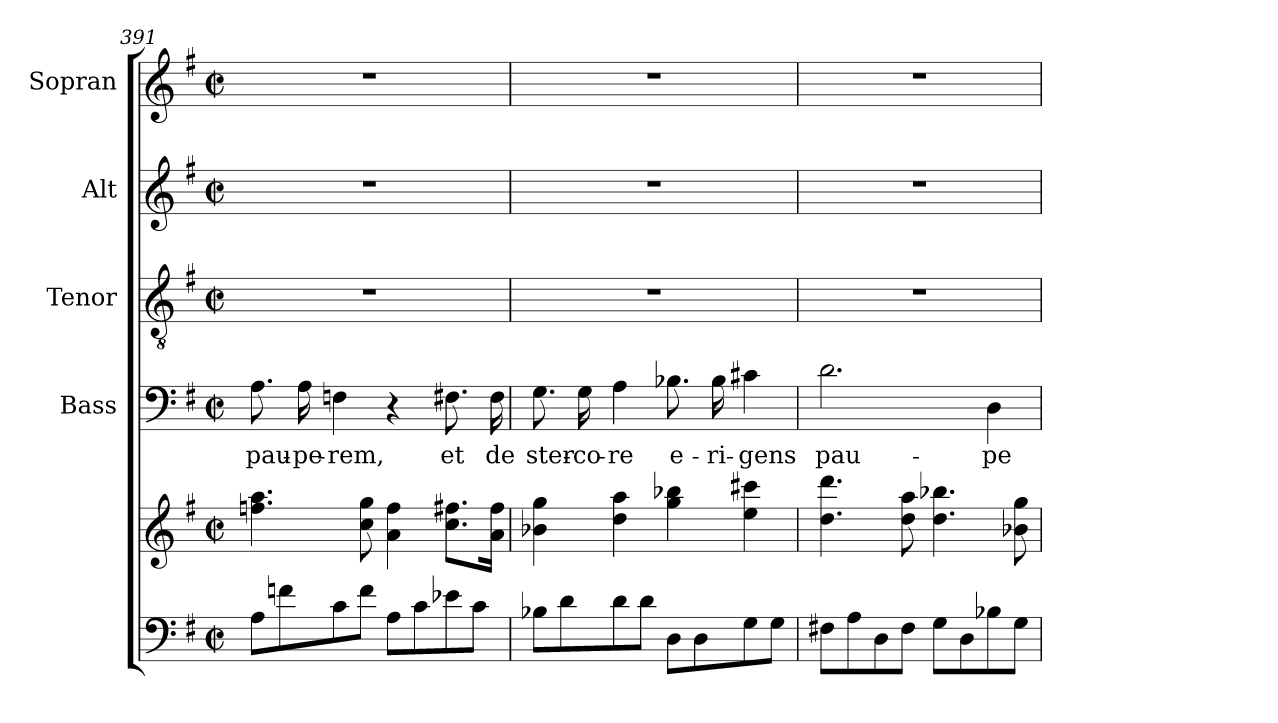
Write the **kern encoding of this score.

**kern	**kern	**kern	**text	**kern	**kern	**kern
*part5	*part5	*part4	*part4	*part3	*part2	*part1
*staff6	*staff5	*staff4	*staff4	*staff3	*staff2	*staff1
*	*	*I"Bass	*	*I"Tenor	*I"Alt	*I"Sopran
*	*	*I'B.	*	*I'T.	*I'A.	*I'S.
!!LO:LB:g=z
*clefF4	*clefG2	*clefF4	*	*clefGv2	*clefG2	*clefG2
*k[f#]	*k[f#]	*k[f#]	*	*k[f#]	*k[f#]	*k[f#]
*G:	*G:	*G:	*	*G:	*G:	*G:
*M2/2	*M2/2	*M2/2	*	*M2/2	*M2/2	*M2/2
*met(c|)	*met(c|)	*met(c|)	*	*met(c|)	*met(c|)	*met(c|)
=391	=391	=391	=391	=391	=391	=391
!	!	!	!LO:LY:b	!	!	!
8A\L	4.ffn\ 4.aa\	8.A\	pau-	1r	1r	1r
8fn\	.	.	.	.	.	.
!	!	!	!LO:LY:b	!	!	!
.	.	16A\	-pe-	.	.	.
!	!	!	!LO:LY:b	!	!	!
8c\	.	4Fn\	-rem,	.	.	.
8f\J	8cc\ 8gg\	.	.	.	.	.
8A\L	4a\ 4ff\	4r	.	.	.	.
8c\	.	.	.	.	.	.
!	!	!	!LO:LY:b	!	!	!
8e-X\	8.cc\ 8.ff#X\L	8.F#X\	et	.	.	.
8c\J	.	.	.	.	.	.
!	!	!	!LO:LY:b	!	!	!
.	16a\ 16ff#\Jk	16F#\	de	.	.	.
=392	=392	=392	=392	=392	=392	=392
!	!	!	!LO:LY:b	!	!	!
8B-X\L	4b-X\ 4gg\	8.G\	ster-	1r	1r	1r
8d\	.	.	.	.	.	.
!	!	!	!LO:LY:b	!	!	!
.	.	16G\	-co-	.	.	.
!	!	!	!LO:LY:b	!	!	!
8d\	4dd\ 4aa\	4A\	-re	.	.	.
8d\J	.	.	.	.	.	.
!	!	!	!LO:LY:b	!	!	!
8D\L	4gg\ 4bb-X\	8.B-X\	e-	.	.	.
8D\	.	.	.	.	.	.
!	!	!	!LO:LY:b	!	!	!
.	.	16B-\	-ri-	.	.	.
!	!	!	!LO:LY:b	!	!	!
8G\	4ee\ 4ccc#X\	4c#X\	-gens	.	.	.
8G\J	.	.	.	.	.	.
=393	=393	=393	=393	=393	=393	=393
!	!	!	!LO:LY:b	!	!	!
8F#X\L	4.dd\ 4.ddd\	2.d\	pau-	1r	1r	1r
8A\	.	.	.	.	.	.
8D\	.	.	.	.	.	.
8F#\J	8dd\ 8aa\	.	.	.	.	.
8G\L	4.dd\ 4.bb-X\	.	.	.	.	.
8D\	.	.	.	.	.	.
!	!	!	!LO:LY:b	!	!	!
8B-X\	.	4D\	-pe-	.	.	.
8G\J	8b-X\ 8gg\	.	.	.	.	.
=	=	=	=	=	=	=
*-	*-	*-	*-	*-	*-	*-
